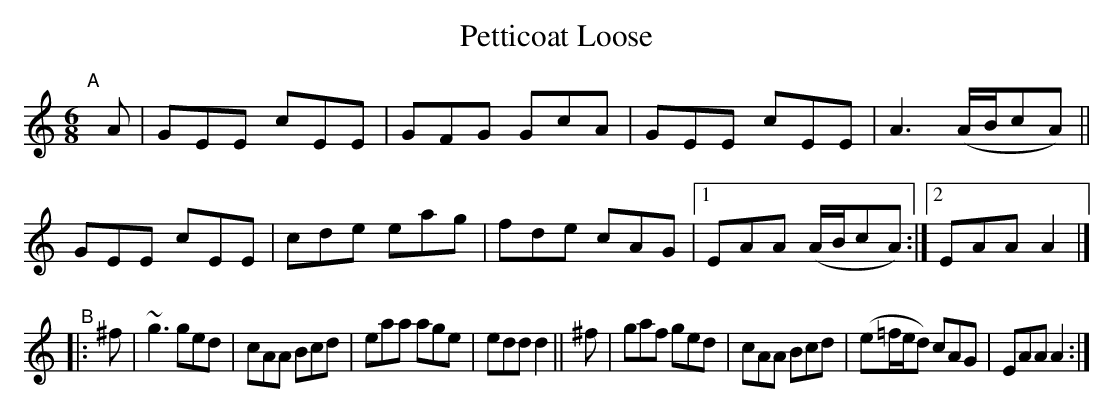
X:1
T: Petticoat Loose
M: 6/8
L: 1/8
K: Am
"^A"[|]A |\
GEE cEE | GFG GcA | GEE cEE | A3 (A/B/cA) ||\
GEE cEE | cde eag | fde cAG |[1 EAA (A/B/cA) :|[2 EAA A2 |]
"^B"|: ^f |\
~g3 ged | cAA Bcd | eaa age | edd d2 || ^f |\
gaf ged | cAA Bcd | (e=f/e/d) cAG | EAA A2 :|
